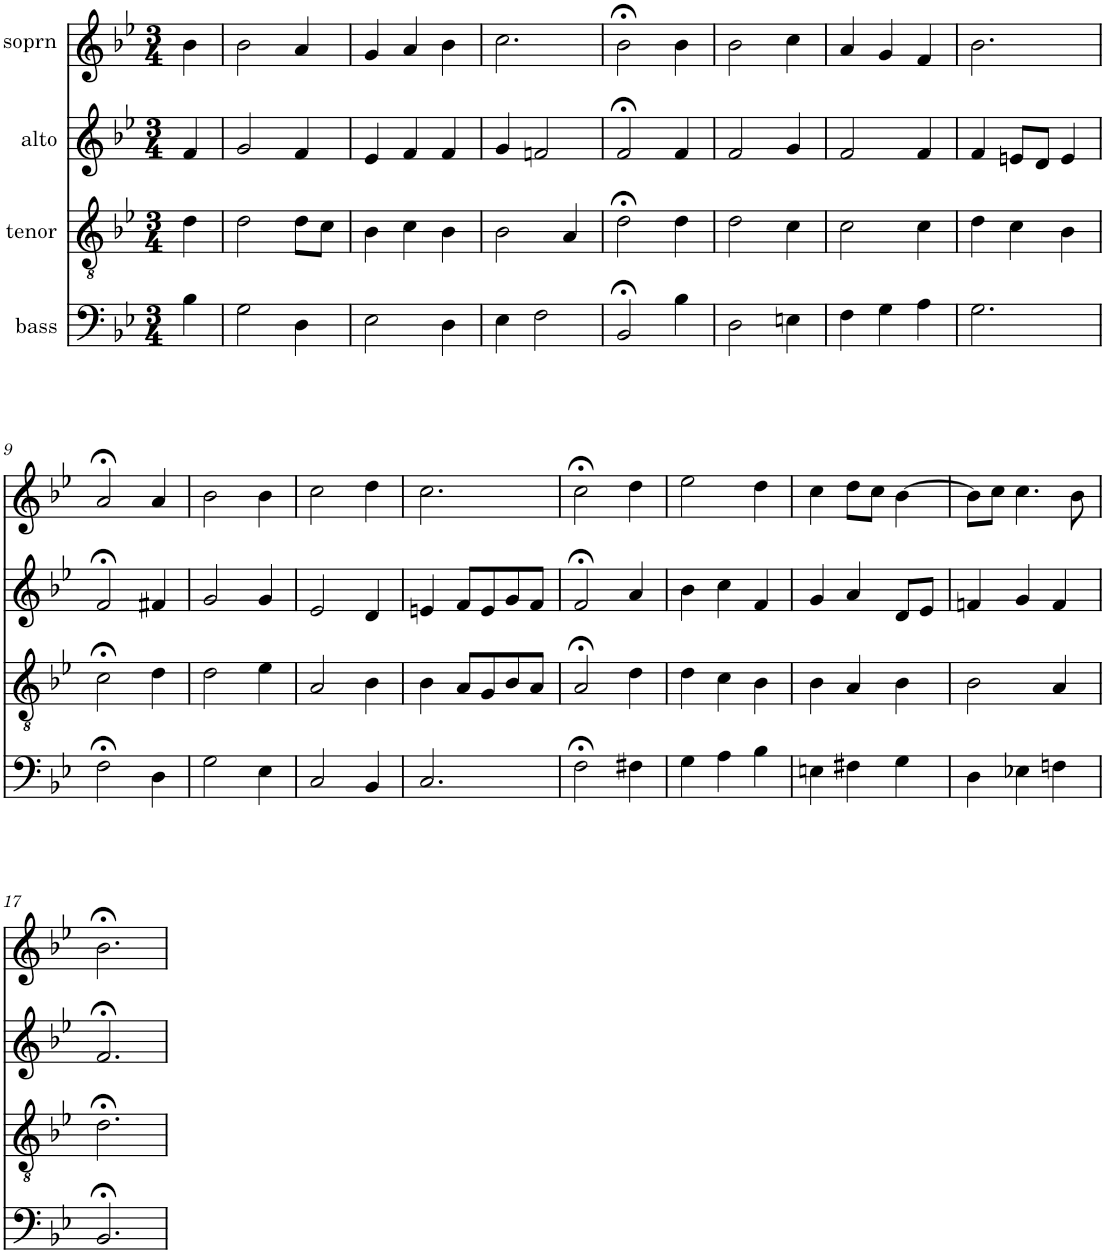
**kern	**kern	**kern	**kern
*part4	*part3	*part2	*part1
*staff4	*staff3	*staff2	*staff1
*I"bass	*I"tenor	*I"alto	*I"soprn
*clefF4	*clefGv2	*clefG2	*clefG2
*k[b-e-]	*k[b-e-]	*k[b-e-]	*k[b-e-]
*B-:	*B-:	*B-:	*B-:
*M3/4	*M3/4	*M3/4	*M3/4
=1	=1	=1	=1
4B-\	4d\	4f/	4b-\
=2	=2	=2	=2
2G\	2d\	2g/	2b-\
4D\	8d\L	4f/	4a/
.	8c\J	.	.
=3	=3	=3	=3
2E-\	4B-\	4e-/	4g/
.	4c\	4f/	4a/
4D\	4B-\	4f/	4b-\
=4	=4	=4	=4
4E-\	2B-\	4g/	2.cc\
2F\	.	2fn/	.
.	4A/	.	.
=5	=5	=5	=5
2BB-;</	2d;<\	2f;</	2b-;<\
4B-\	4d\	4f/	4b-\
=6	=6	=6	=6
2D\	2d\	2f/	2b-\
4En\	4c\	4g/	4cc\
=7	=7	=7	=7
4F\	2c\	2f/	4a/
4G\	.	.	4g/
4A\	4c\	4f/	4f/
=8	=8	=8	=8
2.G\	4d\	4f/	2.b-\
.	4c\	8en/L	.
.	.	8d/J	.
.	4B-\	4e/	.
!!LO:LB:g=z
=9	=9	=9	=9
2F;<\	2c;<\	2f;</	2a;</
4D\	4d\	4f#X/	4a/
=10	=10	=10	=10
2G\	2d\	2g/	2b-\
4E-\	4e-\	4g/	4b-\
=11	=11	=11	=11
2C/	2A/	2e-/	2cc\
4BB-/	4B-\	4d/	4dd\
=12	=12	=12	=12
2.C/	4B-\	4en/	2.cc\
.	8A/L	8f/L	.
.	8G/	8e/	.
.	8B-/	8g/	.
.	8A/J	8f/J	.
=13	=13	=13	=13
2F;<\	2A;</	2f;</	2cc;<\
4F#X\	4d\	4a/	4dd\
=14	=14	=14	=14
4G\	4d\	4b-\	2ee-\
4A\	4c\	4cc\	.
4B-\	4B-\	4f/	4dd\
=15	=15	=15	=15
4En\	4B-\	4g/	4cc\
4F#X\	4A/	4a/	8dd\L
.	.	.	8cc\J
4G\	4B-\	8d/L	[4b-\
.	.	8e-/J	.
=16	=16	=16	=16
4D\	2B-\	4fn/	8b-\L]
.	.	.	8cc\J
4E-X\	.	4g/	4.cc\
4Fn\	4A/	4f/	.
.	.	.	8b-\
!!LO:LB:g=z
=17	=17	=17	=17
2.BB-;</	2.d;<\	2.f;</	2.b-;<\
=	=	=	=
*-	*-	*-	*-
